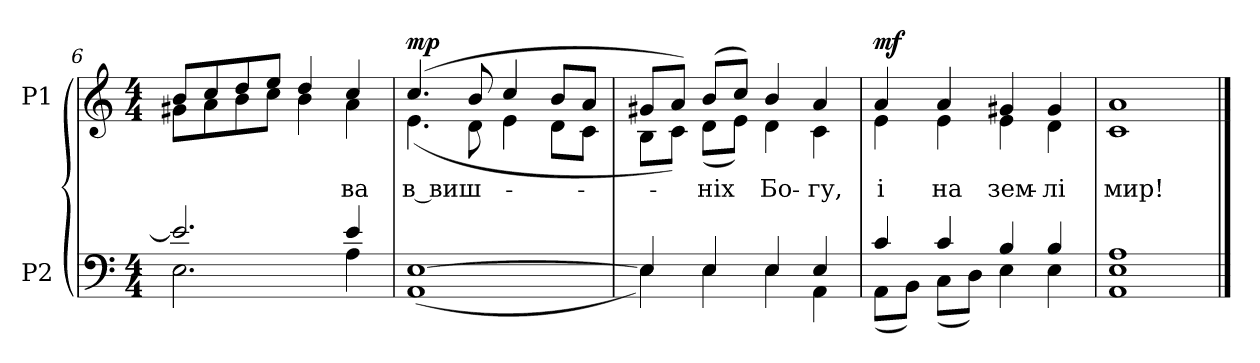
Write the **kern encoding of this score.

**kern	**kern	**text	**dynam
*part2	*part1	*part1	*part1
*staff2	*staff1	*staff1	*staff1
*I"P2	*I"P1	*	*
*clefF4	*clefG2	*	*
*k[]	*k[]	*	*
*C:	*C:	*	*
*M4/4	*M4/4	*	*
=6	=6	=6	=6
*^	*^	*	*
2.ei/]	2.Ei\	8bi/L	8g#Xi\L	.	.
.	.	8cci/	8ai\	.	.
.	.	8ddi/	8bi\	.	.
.	.	8eei/J	8cci\J	.	.
.	.	4ddi/	4bi\	.	.
!	!	!	!	!LO:LY:b:color=#000000	!
4ei/	4Ai\	4cci/	4ai\	-ва	.
=7	=7	=7	=7	=7	=7
!	!	!	!	!LO:LY:b:color=#000000	!
[>1Ei	(1AAi	(4.cci/	(4.ei\	в виш-	mp
.	.	8bi/	8di\	.	.
.	.	4cci/	4ei\	.	.
.	.	8bi/L	8di\L	.	.
.	.	8ai/J	8ci\J	.	.
=8	=8	=8	=8	=8	=8
4Ei/]	4Ei\)	8g#Xi/L	8Bi\L	.	.
.	.	8ai/J)	8ci\J)	.	.
!	!	!	!	!LO:LY:b:color=#000000	!
4Ei/	4Ei\	(8bi/L	(8di\L	-ніх	.
.	.	8cci/J)	8ei\J)	.	.
!	!	!	!	!LO:LY:b:color=#000000	!
4Ei/	4Ei\	4bi/	4di\	Бо-	.
!	!	!	!	!LO:LY:b:color=#000000	!
4Ei/	4AAi\	4ai/	4ci\	-гу,	.
=9	=9	=9	=9	=9	=9
!	!	!	!	!LO:LY:b:color=#000000	!
4ci/	(8AAi\L	4ai/	4ei\	і	mf
.	8BBi\J)	.	.	.	.
!	!	!	!	!LO:LY:b:color=#000000	!
4ci/	(8Ci\L	4ai/	4ei\	на	.
.	8Di\J)	.	.	.	.
!	!	!	!	!LO:LY:b:color=#000000	!
4Bi/	4Ei\	4g#Xi/	4ei\	зем-	.
!	!	!	!	!LO:LY:b:color=#000000	!
4Bi/	4Ei\	4g#i/	4di\	-лі	.
=10	=10	=10	=10	=10	=10
!	!	!	!	!LO:LY:b:color=#000000	!
1Ai	1AAi 1Ei	1ai	1ci	мир!	.
*v	*v	*	*	*	*
*	*v	*v	*	*
==	==	==	==
*-	*-	*-	*-
